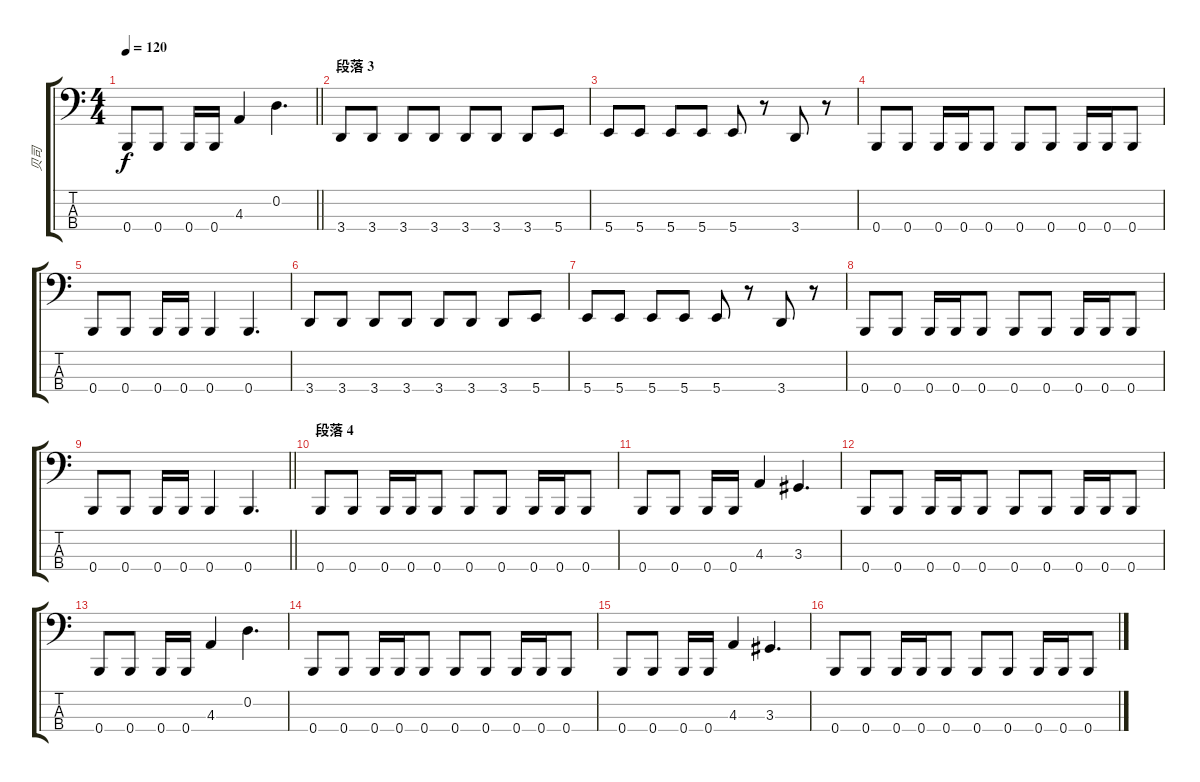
\track ("贝司" "贝司") {instrument electricbasspick}
\staff {score tabs}
\tuning (G2 D2 F1 B0) {hide}
\ts (4 4)
\tempo 120
\clef f4
\barLineRight lightlight
\ks c
0.4.8{dy f} 0.4.8 0.4.16 0.4.16 4.3.4 0.2.4{d} |
\section ("" "段落 3")
3.4.8 3.4.8 3.4.8 3.4.8 3.4.8 3.4.8 3.4.8 5.4.8 |
5.4.8 5.4.8 5.4.8 5.4.8 5.4.8 r.8 3.4.8 r.8 |
0.4.8 0.4.8 0.4.16 0.4.16 0.4.8 0.4.8 0.4.8 0.4.16 0.4.16 0.4.8 |
0.4.8 0.4.8 0.4.16 0.4.16 0.4.4 0.4.4{d} |
3.4.8 3.4.8 3.4.8 3.4.8 3.4.8 3.4.8 3.4.8 5.4.8 |
5.4.8 5.4.8 5.4.8 5.4.8 5.4.8 r.8 3.4.8 r.8 |
0.4.8 0.4.8 0.4.16 0.4.16 0.4.8 0.4.8 0.4.8 0.4.16 0.4.16 0.4.8 |
\barLineRight lightlight
0.4.8 0.4.8 0.4.16 0.4.16 0.4.4 0.4.4{d} |
\section ("" "段落 4")
0.4.8 0.4.8 0.4.16 0.4.16 0.4.8 0.4.8 0.4.8 0.4.16 0.4.16 0.4.8 |
0.4.8 0.4.8 0.4.16 0.4.16 4.3.4 3.3.4{d} |
0.4.8 0.4.8 0.4.16 0.4.16 0.4.8 0.4.8 0.4.8 0.4.16 0.4.16 0.4.8 |
0.4.8 0.4.8 0.4.16 0.4.16 4.3.4 0.2.4{d} |
0.4.8 0.4.8 0.4.16 0.4.16 0.4.8 0.4.8 0.4.8 0.4.16 0.4.16 0.4.8 |
0.4.8 0.4.8 0.4.16 0.4.16 4.3.4 3.3.4{d} |
0.4.8 0.4.8 0.4.16 0.4.16 0.4.8 0.4.8 0.4.8 0.4.16 0.4.16 0.4.8
